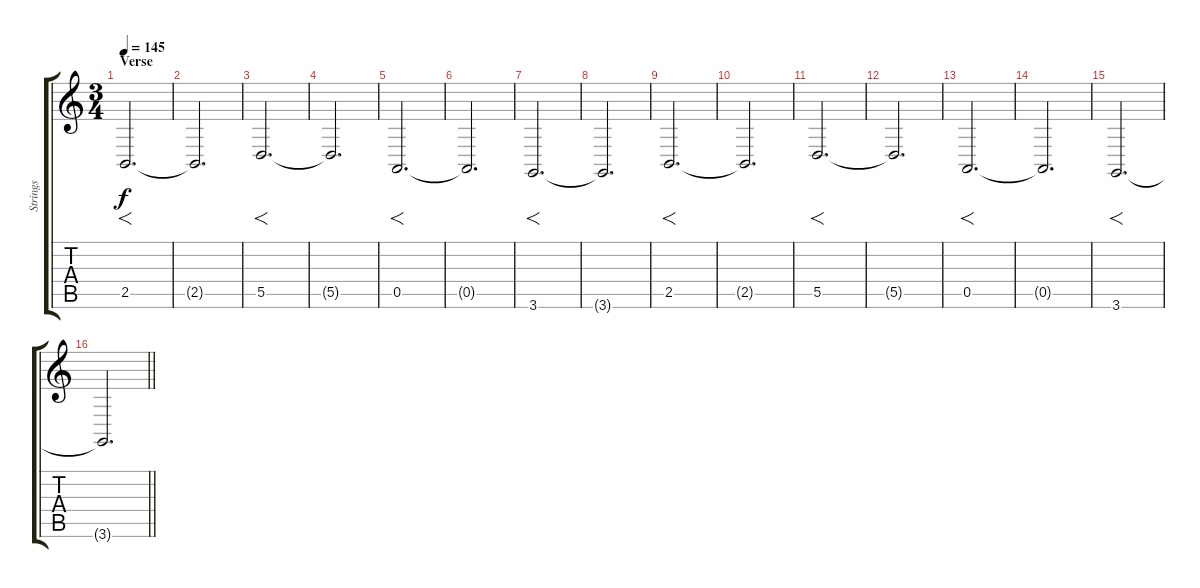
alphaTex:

\track ("Strings" "Strings") {instrument cello}
\staff {score tabs}
\tuning (E4 B3 G3 D3 A2 E2) {hide}
\ts (3 4)
\section ("" "Verse")
\tempo 145
\clef g2
\ks c
2.5.2{f d dy f} |
2.5{t}.2{d} |
5.5.2{f d} |
5.5{t}.2{d} |
0.5.2{f d} |
0.5{t}.2{d} |
3.6.2{f d} |
3.6{t}.2{d} |
2.5.2{f d} |
2.5{t}.2{d} |
5.5.2{f d} |
5.5{t}.2{d} |
0.5.2{f d} |
0.5{t}.2{d} |
3.6.2{f d} |
\barLineRight lightlight
3.6{t}.2{d}
